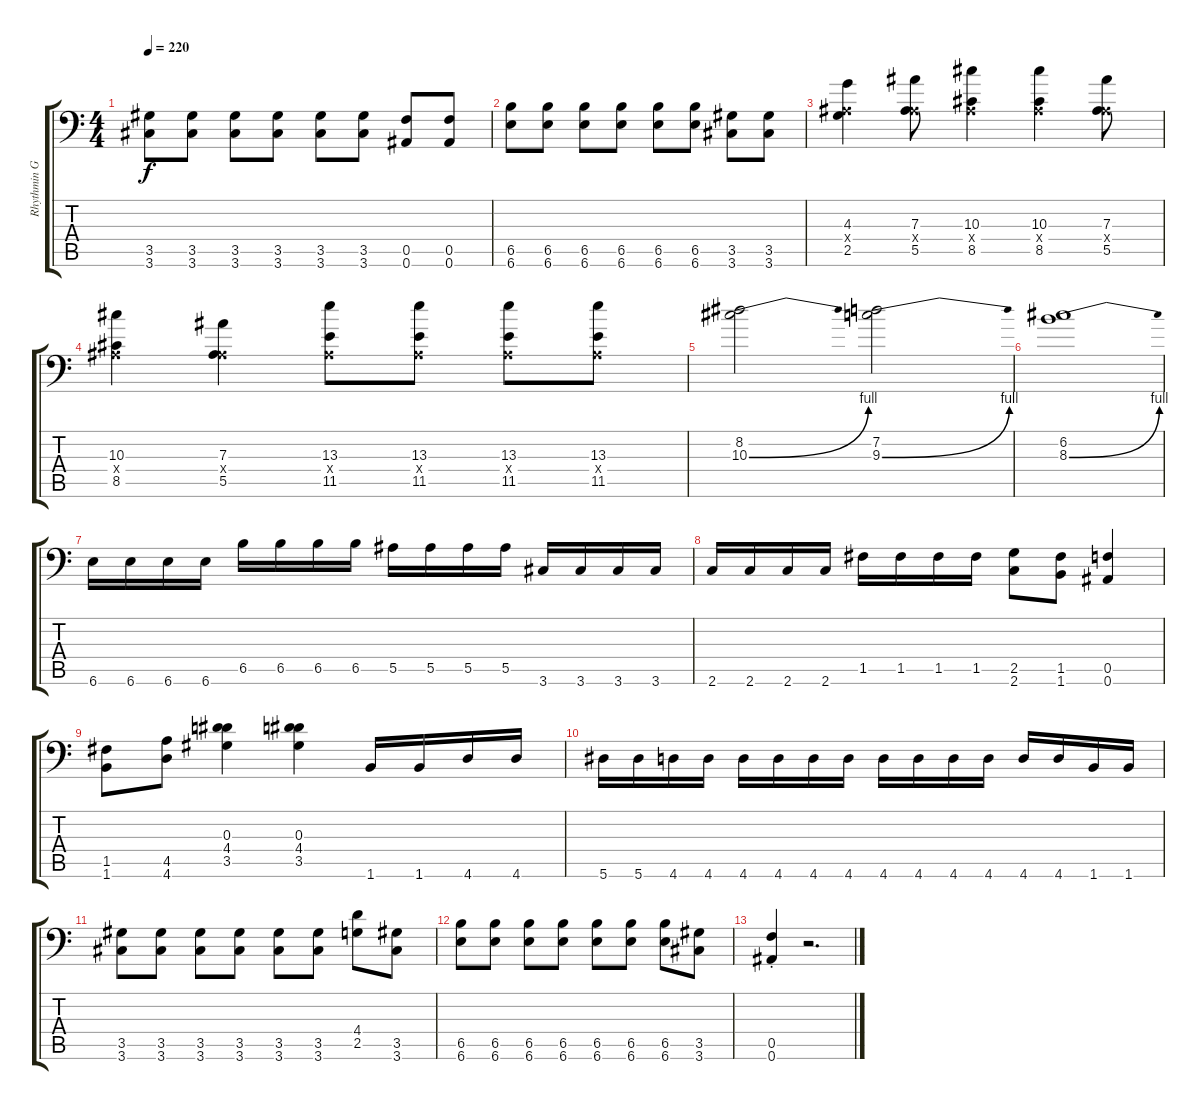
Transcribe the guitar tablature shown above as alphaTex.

\track ("Rhythmin Guitar #1" "Rhythmin G") {instrument overdrivenguitar}
\staff {score tabs}
\tuning (C4 G3 Eb3 Bb2 F2 Bb1) {hide}
\ts (4 4)
\tempo 220
\clef f4
\ks c
(3.5 3.6).8{dy f} (3.5 3.6).8 (3.5 3.6).8 (3.5 3.6).8 (3.5 3.6).8 (3.5 3.6).8 (0.5 0.6).8 (0.5 0.6).8 |
(6.5 6.6).8 (6.5 6.6).8 (6.5 6.6).8 (6.5 6.6).8 (6.5 6.6).8 (6.5 6.6).8 (3.5 3.6).8 (3.5 3.6).8 |
(4.3 0.4{x} 2.5).4 (7.3 0.4{x} 5.5).8 (10.3 0.4{x} 8.5).4 (10.3 0.4{x} 8.5).4 (7.3 0.4{x} 5.5).8 |
(10.3 0.4{x} 8.5).4 (7.3 0.4{x} 5.5).4 (13.3 0.4{x} 11.5).8 (13.3 0.4{x} 11.5).8 (13.3 0.4{x} 11.5).8 (13.3 0.4{x} 11.5).8 |
(8.2 10.3{be (bend 0 0 60 4)}).2 (7.2 9.3{be (bend 0 0 60 4)}).2 |
(6.2 8.3{be (bend 0 0 60 4)}).1 |
6.6.16 6.6.16 6.6.16 6.6.16 6.5.16 6.5.16 6.5.16 6.5.16 5.5.16 5.5.16 5.5.16 5.5.16 3.6.16 3.6.16 3.6.16 3.6.16 |
2.6.16 2.6.16 2.6.16 2.6.16 1.5.16 1.5.16 1.5.16 1.5.16 (2.5 2.6).8 (1.5 1.6).8 (0.5 0.6).4 |
(1.5 1.6).8 (4.5 4.6).8 (0.3 4.4 3.5).4 (0.3 4.4 3.5).4 1.6.16 1.6.16 4.6.16 4.6.16 |
5.6.16 5.6.16 4.6.16 4.6.16 4.6.16 4.6.16 4.6.16 4.6.16 4.6.16 4.6.16 4.6.16 4.6.16 4.6.16 4.6.16 1.6.16 1.6.16 |
(3.5 3.6).8 (3.5 3.6).8 (3.5 3.6).8 (3.5 3.6).8 (3.5 3.6).8 (3.5 3.6).8 (4.4 2.5).8 (3.5 3.6).8 |
(6.5 6.6).8 (6.5 6.6).8 (6.5 6.6).8 (6.5 6.6).8 (6.5 6.6).8 (6.5 6.6).8 (6.5 6.6).8 (3.5 3.6).8 |
(0.5{st} 0.6{st}).4 r.2{d}
